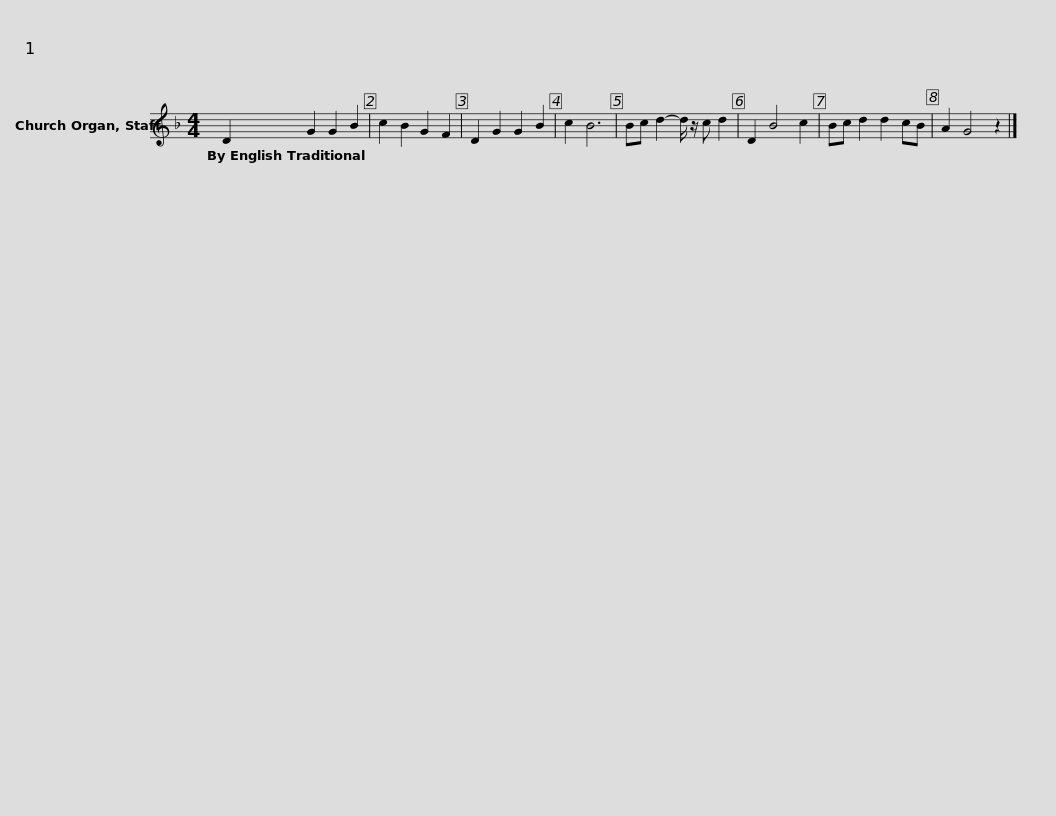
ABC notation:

X:1
L:1/8
M:4/4
I:linebreak $
K:F
V:1 treble
V:1
 D2 G2 G2 B2 | c2 B2 G2 F2 | D2 G2 G2 B2 | c2 B6 | Bc d2- d/ z/ c d2 | %5
 D2 B4 c2 | Bc d2 d2 cB | A2 G4 z2 |] %8
